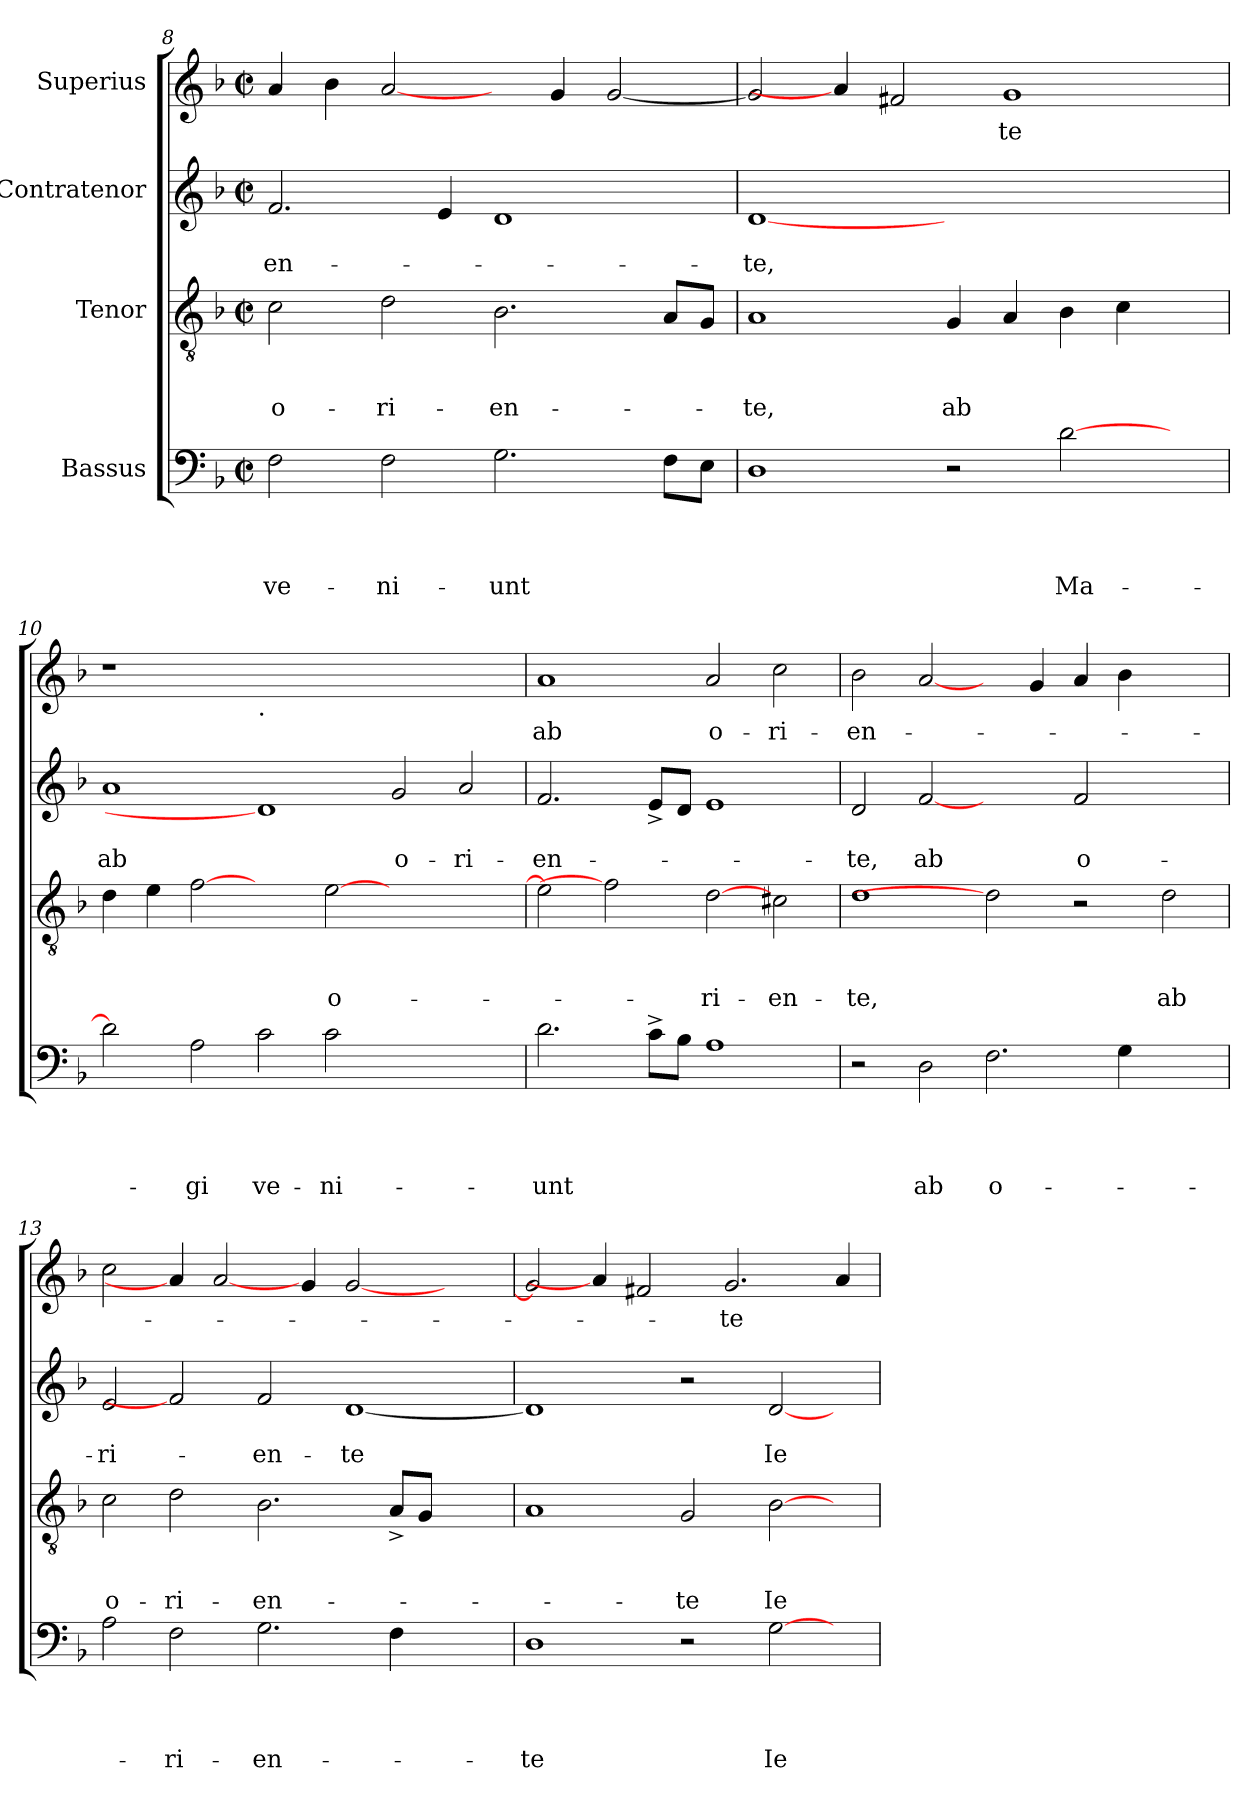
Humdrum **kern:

**kern	**text	**text	**text	**text	**kern	**text	**text	**text	**kern	**text	**text	**kern	**text
*part4	*part4	*part4	*part4	*part4	*part3	*part3	*part3	*part3	*part2	*part2	*part2	*part1	*part1
*staff4	*staff4	*staff4	*staff4	*staff4	*staff3	*staff3	*staff3	*staff3	*staff2	*staff2	*staff2	*staff1	*staff1
*I"Bassus	*	*	*	*	*I"Tenor	*	*	*	*I"Contratenor	*	*	*I"Superius	*
*clefF4	*	*	*	*	*clefGv2	*	*	*	*clefG2	*	*	*clefG2	*
*k[b-]	*	*	*	*	*k[b-]	*	*	*	*k[b-]	*	*	*k[b-]	*
*F:	*	*	*	*	*F:	*	*	*	*F:	*	*	*F:	*
*M2/2	*	*	*	*	*M2/2	*	*	*	*M2/2	*	*	*M2/2	*
*met(c|)	*	*	*	*	*met(c|)	*	*	*	*met(c|)	*	*	*met(c|)	*
=8	=8	=8	=8	=8	=8	=8	=8	=8	=8	=8	=8	=8	=8
!	!	!	!	!LO:LY:b	!	!	!	!LO:LY:b	!	!	!LO:LY:b	!	!
2F\	.	.	.	ve-	2c\	.	.	o-	2.f/	.	-en-	4a/	.
.	.	.	.	.	.	.	.	.	.	.	.	4b-\	.
!	!	!	!	!LO:LY:b	!	!	!	!LO:LY:b	!	!	!	!	!
2F\	.	.	.	-ni-	2d\	.	.	-ri-	.	.	.	[2a/	.
.	.	.	.	.	.	.	.	.	4e/	.	.	.	.
!	!	!	!	!LO:LY:b	!	!	!	!LO:LY:b	!	!	!	!	!
2.G\	.	.	.	-unt	2.B-\	.	.	-en-	1d	.	.	4ryy	.
.	.	.	.	.	.	.	.	.	.	.	.	4g/	.
.	.	.	.	.	.	.	.	.	.	.	.	[<2g/	.
8F\L	.	.	.	.	8A/L	.	.	.	.	.	.	.	.
8E\J	.	.	.	.	8G/J	.	.	.	.	.	.	.	.
!!LO:LB:g=z
=9	=9	=9	=9	=9	=9	=9	=9	=9	=9	=9	=9	=9	=9
!	!	!	!	!	!	!	!	!LO:LY:b	!	!	!LO:LY:b	!	!
1D	.	.	.	.	1A	.	.	-te,	[1d	.	-te,	2g/]	.
.	.	.	.	.	.	.	.	.	.	.	.	4a/]	.
.	.	.	.	.	.	.	.	.	.	.	.	2f#X/	.
!	!	!	!	!	!	!	!	!LO:LY:b	!	!	!	!	!
2r	.	.	.	.	4G/	.	.	ab	1ryy	.	.	.	.
!	!	!	!	!	!	!	!	!	!	!	!	!	!LO:LY:b
.	.	.	.	.	4A/	.	.	.	.	.	.	1g	-te
!	!	!	!	!LO:LY:b	!	!	!	!	!	!	!	!	!
[>2d\	.	.	.	Ma-	4B-\	.	.	.	.	.	.	.	.
.	.	.	.	.	4c\	.	.	.	.	.	.	.	.
4ryy	.	.	.	.	4ryy	.	.	.	4ryy	.	.	.	.
=10	=10	=10	=10	=10	=10	=10	=10	=10	=10	=10	=10	=10	=10
!	!	!	!	!	!	!	!	!	!	!	!LO:LY:b	!	!
2d\]	.	.	.	.	4d\	.	.	.	1a	.	ab	1r	.
.	.	.	.	.	4e\	.	.	.	.	.	.	.	.
!	!	!	!	!LO:LY:b	!	!	!	!	!	!	!	!	!
2A\	.	.	.	-gi	[2f	.	.	.	.	.	.	.	.
!	!	!	!	!	!	!	!	!	!	!	!	!LO:TX:b:t=.	!
!	!	!	!	!LO:LY:b	!	!	!	!	!	!	!	!	!
2c\	.	.	.	ve-	2ryy	.	.	.	1d]	.	.	0ryy	.
!	!	!	!	!LO:LY:b	!	!	!	!LO:LY:b:rj	!	!	!	!	!
2c\	.	.	.	-ni-	[>2e\	.	.	o-	.	.	.	.	.
!	!	!	!	!	!	!	!	!	!	!	!LO:LY:b	!	!
1ryy	.	.	.	.	1ryy	.	.	.	2g/	.	o-	.	.
!	!	!	!	!	!	!	!	!	!	!	!LO:LY:b	!	!
.	.	.	.	.	.	.	.	.	2a/	.	-ri-	.	.
=11	=11	=11	=11	=11	=11	=11	=11	=11	=11	=11	=11	=11	=11
!	!	!	!	!LO:LY:b	!	!	!	!	!	!	!LO:LY:b	!	!LO:LY:b
2.d\	.	.	.	-unt	2e\]	.	.	.	2.f/	.	-en-	1a	ab
.	.	.	.	.	2f]	.	.	.	.	.	.	.	.
8c^>\L	.	.	.	.	.	.	.	.	8e^</L	.	.	.	.
8B-\J	.	.	.	.	.	.	.	.	8d/J	.	.	.	.
!	!	!	!	!	!	!	!	!LO:LY:b:rj	!	!	!	!	!LO:LY:b
1A	.	.	.	.	[2d	.	.	-ri-	1e	.	.	2a/	o-
!	!	!	!	!	!	!	!	!LO:LY:b	!	!	!	!	!LO:LY:b
.	.	.	.	.	2c#X\	.	.	-en-	.	.	.	2cc\	-ri-
=12	=12	=12	=12	=12	=12	=12	=12	=12	=12	=12	=12	=12	=12
!	!	!	!	!	!	!	!	!LO:LY:b	!	!	!LO:LY:b	!	!LO:LY:b
2r	.	.	.	.	1d	.	.	-te,	2d/	.	-te,	2b-\	-en-
!	!	!	!	!LO:LY:b	!	!	!	!	!	!	!LO:LY:b	!	!
2D\	.	.	.	ab	.	.	.	.	[2f	.	ab	[2a/	.
!	!	!	!	!LO:LY:b	!	!	!	!	!	!	!	!	!
2.F\	.	.	.	o-	2d]	.	.	.	2ryy	.	.	4ryy	.
.	.	.	.	.	.	.	.	.	.	.	.	4g/	.
!	!	!	!	!	!	!	!	!	!	!	!LO:LY:b	!	!
.	.	.	.	.	2r	.	.	.	2f/	.	o-	4a/	.
4G\	.	.	.	.	.	.	.	.	.	.	.	4b-\	.
!	!	!	!	!	!	!	!	!LO:LY:b	!	!	!	!	!
2ryy	.	.	.	.	2d\	.	.	ab	2ryy	.	.	2ryy	.
!!LO:PB:g=z
=13	=13	=13	=13	=13	=13	=13	=13	=13	=13	=13	=13	=13	=13
!	!	!	!	!	!	!	!	!LO:LY:b	!	!	!LO:LY:b	!	!
2A\	.	.	.	.	2c\	.	.	o-	2e/	.	-ri-	2cc\	.
!	!	!	!	!LO:LY:b	!	!	!	!LO:LY:b	!	!	!	!	!
2F\	.	.	.	-ri-	2d\	.	.	-ri-	2f]	.	.	4a/]	.
.	.	.	.	.	.	.	.	.	.	.	.	[2a/	.
!	!	!	!	!LO:LY:b	!	!	!	!LO:LY:b	!	!	!LO:LY:b	!	!
2.G\	.	.	.	-en-	2.B-\	.	.	-en-	2f/	.	-en-	.	.
.	.	.	.	.	.	.	.	.	.	.	.	4g/	.
!	!	!	!	!	!	!	!	!	!	!	!LO:LY:b	!	!
.	.	.	.	.	.	.	.	.	[<1d	.	-te	[<2g/	.
4F\	.	.	.	.	8A^</L	.	.	.	.	.	.	.	.
.	.	.	.	.	8G/J	.	.	.	.	.	.	.	.
2ryy	.	.	.	.	2ryy	.	.	.	.	.	.	2ryy	.
=14	=14	=14	=14	=14	=14	=14	=14	=14	=14	=14	=14	=14	=14
!	!	!	!	!LO:LY:b	!	!	!	!	!	!	!	!	!
1D	.	.	.	-te	1A	.	.	.	1d]	.	.	2g/]	.
.	.	.	.	.	.	.	.	.	.	.	.	4a/]	.
.	.	.	.	.	.	.	.	.	.	.	.	2f#X/	.
!	!	!	!	!	!	!	!	!LO:LY:b	!	!	!	!	!
2r	.	.	.	.	2G/	.	.	-te	2r	.	.	.	.
!	!	!	!	!	!	!	!	!	!	!	!	!	!LO:LY:b
.	.	.	.	.	.	.	.	.	.	.	.	2.g/	-te
!	!	!	!	!LO:LY:b	!	!	!	!LO:LY:b	!	!	!LO:LY:b	!	!
[>2G\	.	.	.	Ie-	[>2B-\	.	.	Ie-	[<2d/	.	Ie-	.	.
4ryy	.	.	.	.	4ryy	.	.	.	4ryy	.	.	4a/	.
=	=	=	=	=	=	=	=	=	=	=	=	=	=
*-	*-	*-	*-	*-	*-	*-	*-	*-	*-	*-	*-	*-	*-
